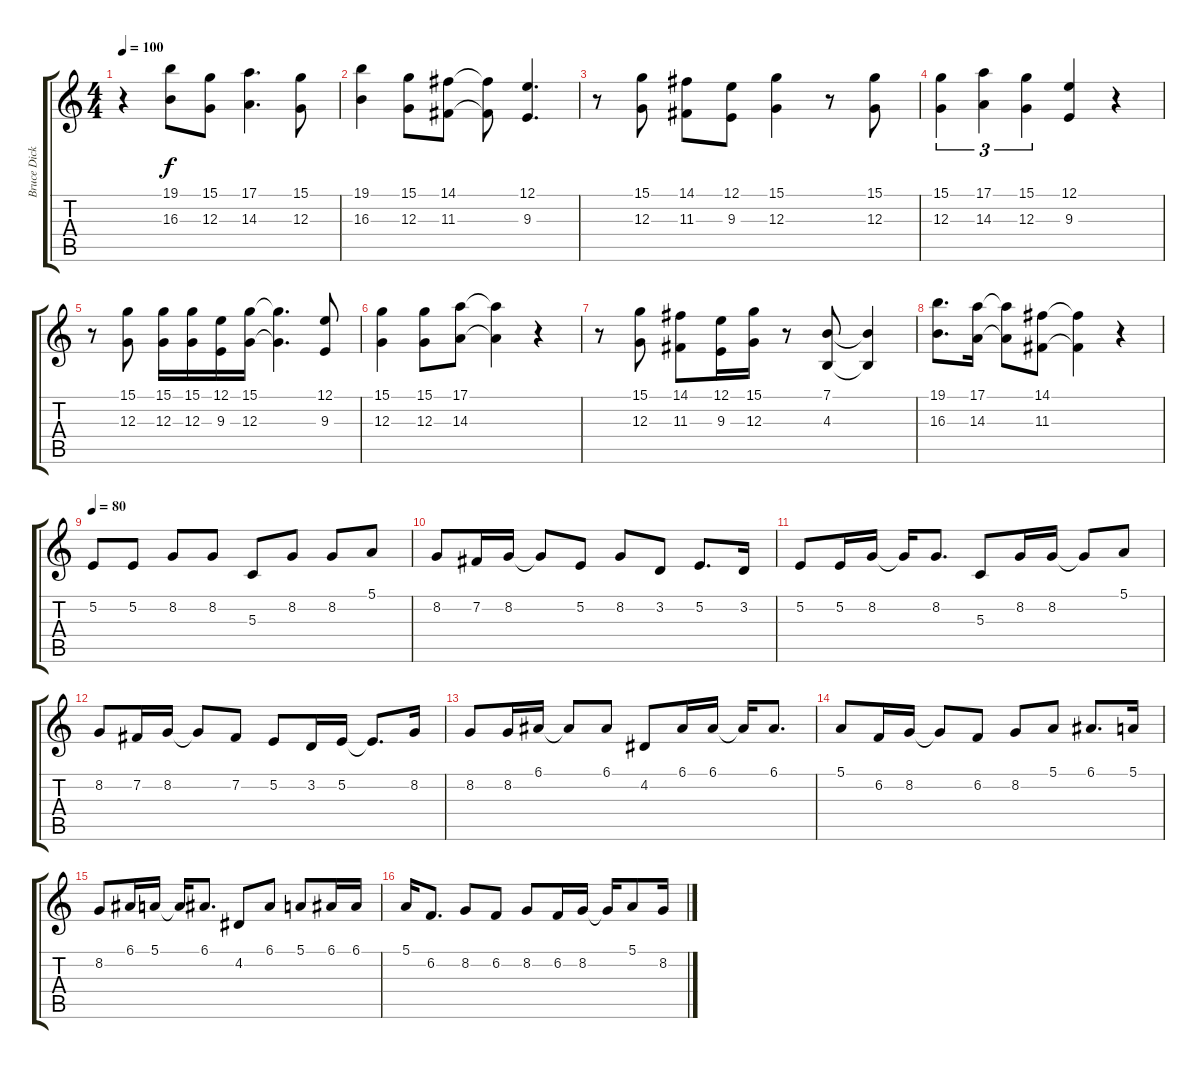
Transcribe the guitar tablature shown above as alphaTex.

\track ("Bruce Dickinson" "Bruce Dick") {instrument cello}
\staff {score tabs}
\tuning (E4 B3 G3 D3 A2 E2) {hide}
\ts (4 4)
\tempo 100
\clef g2
\ks c
r.4{dy f} (19.1 16.3).8 (15.1 12.3).8 (17.1 14.3).4{d} (15.1 12.3).8 |
(19.1 16.3).4 (15.1 12.3).8 (14.1 11.3).8 (14.1{t} 11.3{t}).8 (12.1 9.3).4{d} |
r.8 (15.1 12.3).8 (14.1 11.3).8 (12.1 9.3).8 (15.1 12.3).4 r.8 (15.1 12.3).8 |
(15.1 12.3).4{tu (3 2)} (17.1 14.3).4{tu (3 2)} (15.1 12.3).4{tu (3 2)} (12.1 9.3).4 r.4 |
r.8 (15.1 12.3).8 (15.1 12.3).16 (15.1 12.3).16 (12.1 9.3).16 (15.1 12.3).16 (15.1{t} 12.3{t}).4{d} (12.1 9.3).8 |
(15.1 12.3).4 (15.1 12.3).8 (17.1 14.3).8 (17.1{t} 14.3{t}).4 r.4 |
r.8 (15.1 12.3).8 (14.1 11.3).8 (12.1 9.3).16 (15.1 12.3).16 r.8 (7.1 4.3).8 (7.1{t} 4.3{t}).4 |
(19.1 16.3).8{d} (17.1 14.3).16 (17.1{t} 14.3{t}).8 (14.1 11.3).8 (14.1{t} 11.3{t}).4 r.4 |
\tempo 80
5.2.8 5.2.8 8.2.8 8.2.8 5.3.8 8.2.8 8.2.8 5.1.8 |
8.2.8 7.2.16 8.2.16 8.2{t}.8 5.2.8 8.2.8 3.2.8 5.2.8{d} 3.2.16 |
5.2.8 5.2.16 8.2.16 8.2{t}.16 8.2.8{d} 5.3.8 8.2.16 8.2.16 8.2{t}.8 5.1.8 |
8.2.8 7.2.16 8.2.16 8.2{t}.8 7.2.8 5.2.8 3.2.16 5.2.16 5.2{t}.8{d} 8.2.16 |
8.2.8 8.2.16 6.1.16 6.1{t}.8 6.1.8 4.2.8 6.1.16 6.1.16 6.1{t}.16 6.1.8{d} |
5.1.8 6.2.16 8.2.16 8.2{t}.8 6.2.8 8.2.8 5.1.8 6.1.8{d} 5.1.16 |
8.2.8 6.1.16 5.1.16 5.1{t}.16 6.1.8{d} 4.2.8 6.1.8 5.1.8 6.1.16 6.1.16 |
5.1.16 6.2.8{d} 8.2.8 6.2.8 8.2.8 6.2.16 8.2.16 8.2{t}.16 5.1.8 8.2.16
